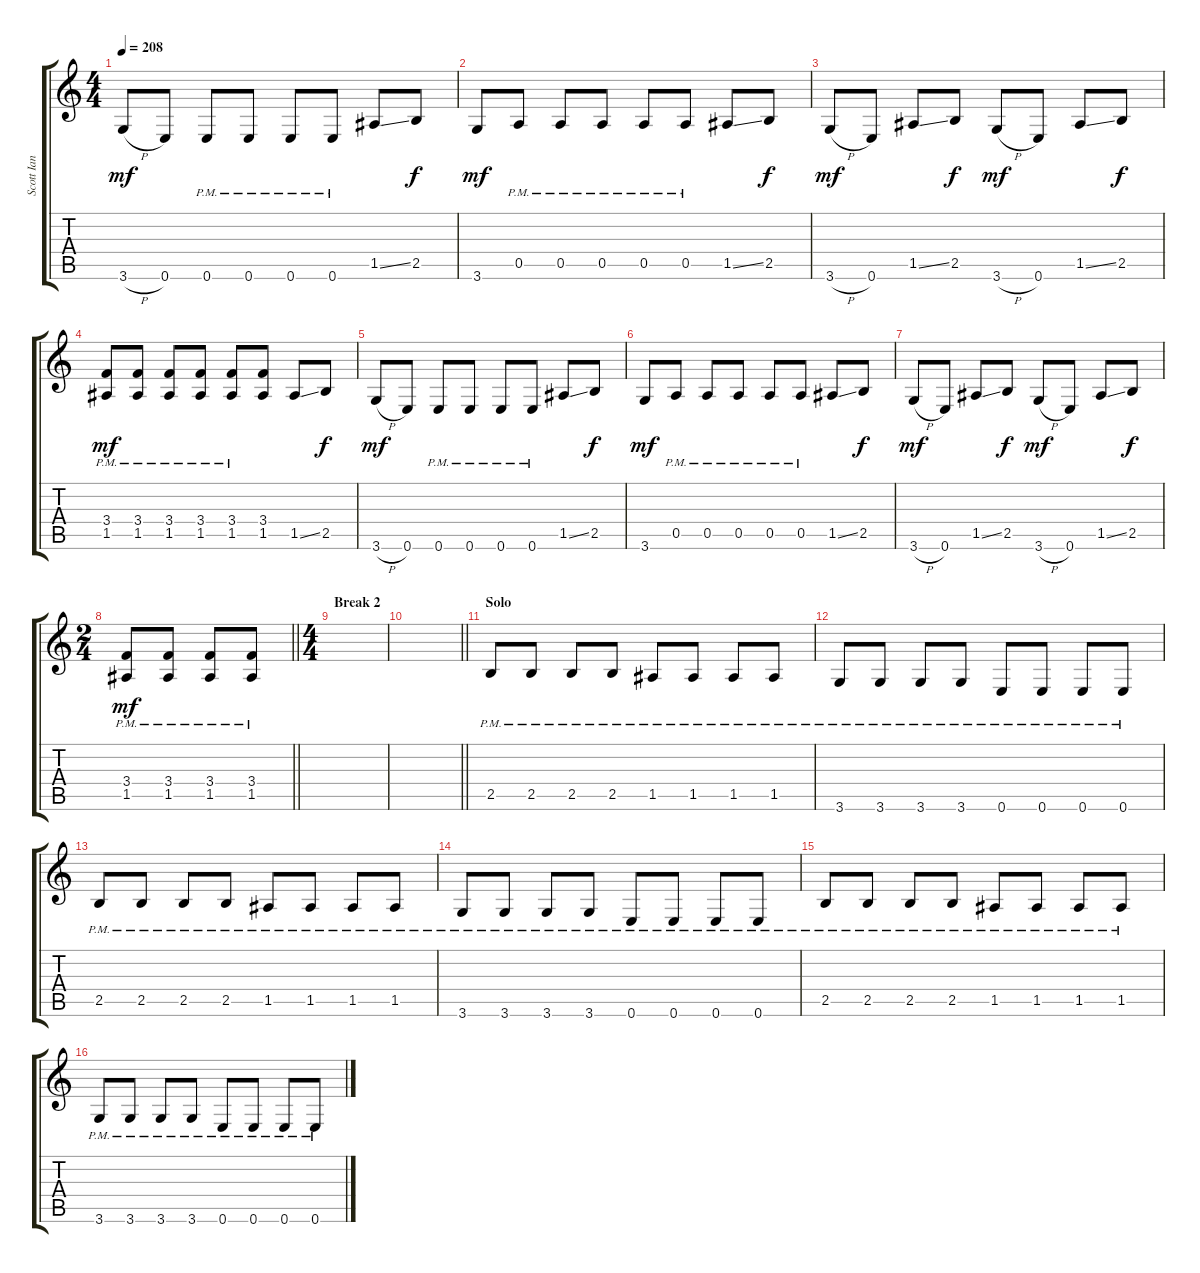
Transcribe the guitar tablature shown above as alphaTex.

\track ("Scott Ian" "Scott Ian") {instrument distortionguitar}
\staff {score tabs}
\tuning (E4 B3 G3 D3 A2 E2) {hide}
\ts (4 4)
\tempo 208
\clef g2
\ks c
3.6{h}.8{dy mf} 0.6.8 0.6{pm}.8 0.6{pm}.8 0.6{pm}.8 0.6{pm}.8 1.5{ss}.8 2.5.8{dy f} |
3.6.8{dy mf} 0.5{pm}.8 0.5{pm}.8 0.5{pm}.8 0.5{pm}.8 0.5{pm}.8 1.5{ss}.8 2.5.8{dy f} |
3.6{h}.8{dy mf} 0.6.8 1.5{ss}.8 2.5.8{dy f} 3.6{h}.8{dy mf} 0.6.8 1.5{ss}.8 2.5.8{dy f} |
(3.4{pm} 1.5{pm}).8{dy mf} (3.4{pm} 1.5{pm}).8 (3.4{pm} 1.5{pm}).8 (3.4{pm} 1.5{pm}).8 (3.4{pm} 1.5{pm}).8 (3.4 1.5).8 1.5{ss}.8 2.5.8{dy f} |
3.6{h}.8{dy mf} 0.6.8 0.6{pm}.8 0.6{pm}.8 0.6{pm}.8 0.6{pm}.8 1.5{ss}.8 2.5.8{dy f} |
3.6.8{dy mf} 0.5{pm}.8 0.5{pm}.8 0.5{pm}.8 0.5{pm}.8 0.5{pm}.8 1.5{ss}.8 2.5.8{dy f} |
3.6{h}.8{dy mf} 0.6.8 1.5{ss}.8 2.5.8{dy f} 3.6{h}.8{dy mf} 0.6.8 1.5{ss}.8 2.5.8{dy f} |
\ts (2 4)
\barLineRight lightlight
(3.4{pm} 1.5{pm}).8{dy mf} (3.4{pm} 1.5{pm}).8 (3.4{pm} 1.5{pm}).8 (3.4{pm} 1.5{pm}).8 |
\ts (4 4)
\section ("" "Break 2")
|
\barLineRight lightlight
|
\section ("" "Solo")
2.5{pm}.8 2.5{pm}.8 2.5{pm}.8 2.5{pm}.8 1.5{pm}.8 1.5{pm}.8 1.5{pm}.8 1.5{pm}.8 |
3.6{pm}.8 3.6{pm}.8 3.6{pm}.8 3.6{pm}.8 0.6{pm}.8 0.6{pm}.8 0.6{pm}.8 0.6{pm}.8 |
2.5{pm}.8 2.5{pm}.8 2.5{pm}.8 2.5{pm}.8 1.5{pm}.8 1.5{pm}.8 1.5{pm}.8 1.5{pm}.8 |
3.6{pm}.8 3.6{pm}.8 3.6{pm}.8 3.6{pm}.8 0.6{pm}.8 0.6{pm}.8 0.6{pm}.8 0.6{pm}.8 |
2.5{pm}.8 2.5{pm}.8 2.5{pm}.8 2.5{pm}.8 1.5{pm}.8 1.5{pm}.8 1.5{pm}.8 1.5{pm}.8 |
3.6{pm}.8 3.6{pm}.8 3.6{pm}.8 3.6{pm}.8 0.6{pm}.8 0.6{pm}.8 0.6{pm}.8 0.6{pm}.8
